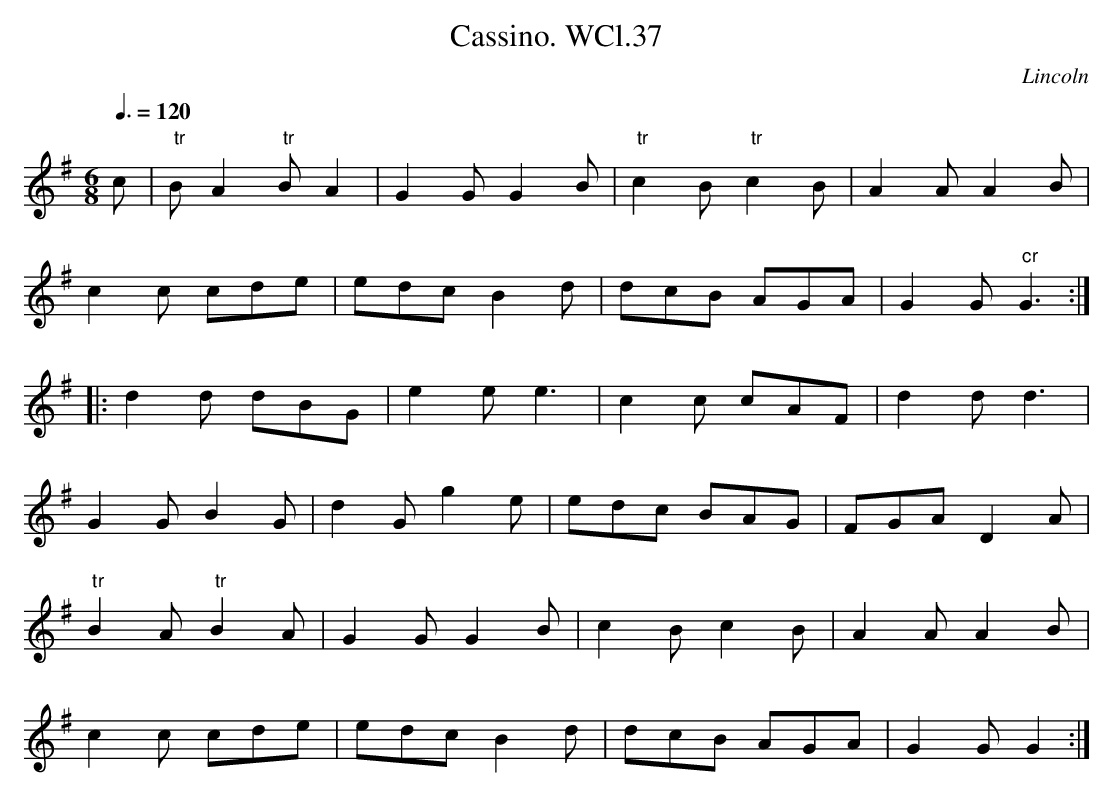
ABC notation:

X:1
T:Cassino. WCl.37
M:6/8
L:1/8
Q:3/8=120
O:Lincoln
K:G
c|" tr"BA2 " tr"BA2|G2G G2B|" tr"c2B " tr"c2B|A2A A2B|!
c2c  cde|edc B2d|dcB AGA|G2G " cr"G3:|!
|:d2d dBG|e2e e3|c2c cAF|d2d d3|!
G2G B2G|d2G g2e|edc BAG|FGA D2A|!
" tr"B2A " tr"B2A|G2G G2B|c2B c2B|A2A A2B|!
c2c cde|edc B2d|dcB AGA|G2G G2:|
